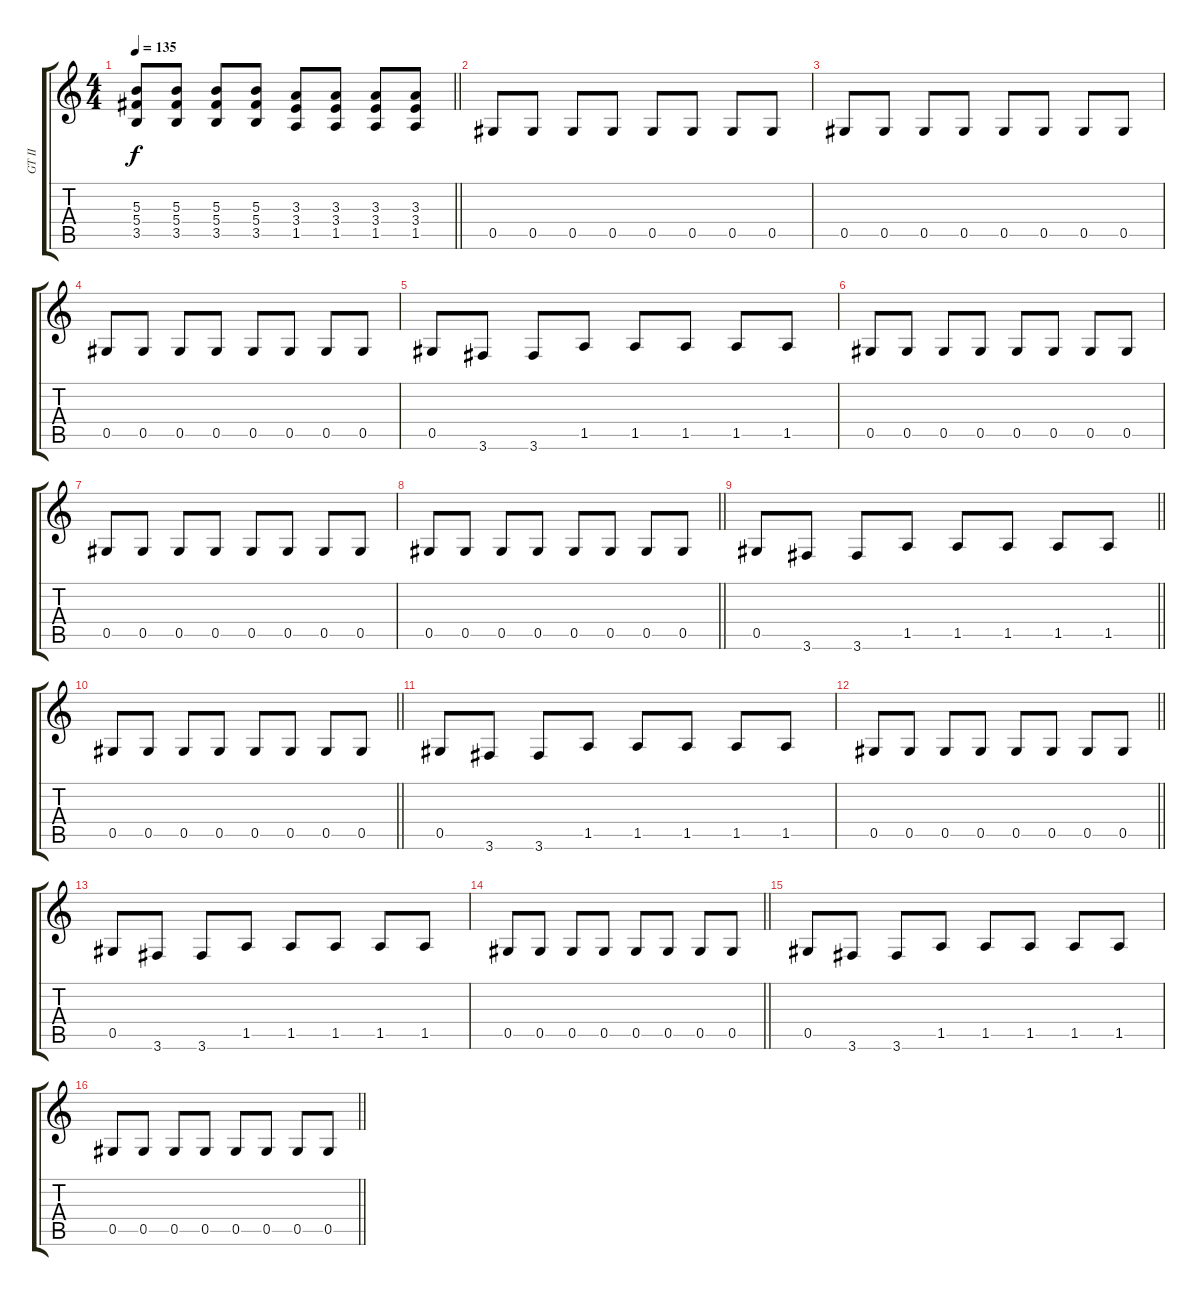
\track ("GT II" "GT II") {instrument overdrivenguitar}
\staff {score tabs}
\tuning (Eb4 Bb3 Gb3 Db3 Ab2 Eb2) {hide}
\ts (4 4)
\tempo 135
\clef g2
\barLineRight lightlight
\ks c
(5.3 5.4 3.5).8{dy f} (5.3 5.4 3.5).8 (5.3 5.4 3.5).8 (5.3 5.4 3.5).8 (3.3 3.4 1.5).8 (3.3 3.4 1.5).8 (3.3 3.4 1.5).8 (3.3 3.4 1.5).8 |
\section ("" "")
0.5.8 0.5.8 0.5.8 0.5.8 0.5.8 0.5.8 0.5.8 0.5.8 |
0.5.8 0.5.8 0.5.8 0.5.8 0.5.8 0.5.8 0.5.8 0.5.8 |
0.5.8 0.5.8 0.5.8 0.5.8 0.5.8 0.5.8 0.5.8 0.5.8 |
0.5.8 3.6.8 3.6.8 1.5.8 1.5.8 1.5.8 1.5.8 1.5.8 |
0.5.8 0.5.8 0.5.8 0.5.8 0.5.8 0.5.8 0.5.8 0.5.8 |
0.5.8 0.5.8 0.5.8 0.5.8 0.5.8 0.5.8 0.5.8 0.5.8 |
\barLineRight lightlight
0.5.8 0.5.8 0.5.8 0.5.8 0.5.8 0.5.8 0.5.8 0.5.8 |
\barLineRight lightlight
0.5.8 3.6.8 3.6.8 1.5.8 1.5.8 1.5.8 1.5.8 1.5.8 |
\barLineRight lightlight
0.5.8 0.5.8 0.5.8 0.5.8 0.5.8 0.5.8 0.5.8 0.5.8 |
0.5.8 3.6.8 3.6.8 1.5.8 1.5.8 1.5.8 1.5.8 1.5.8 |
\barLineRight lightlight
0.5.8 0.5.8 0.5.8 0.5.8 0.5.8 0.5.8 0.5.8 0.5.8 |
0.5.8 3.6.8 3.6.8 1.5.8 1.5.8 1.5.8 1.5.8 1.5.8 |
\barLineRight lightlight
0.5.8 0.5.8 0.5.8 0.5.8 0.5.8 0.5.8 0.5.8 0.5.8 |
0.5.8 3.6.8 3.6.8 1.5.8 1.5.8 1.5.8 1.5.8 1.5.8 |
\barLineRight lightlight
0.5.8 0.5.8 0.5.8 0.5.8 0.5.8 0.5.8 0.5.8 0.5.8
